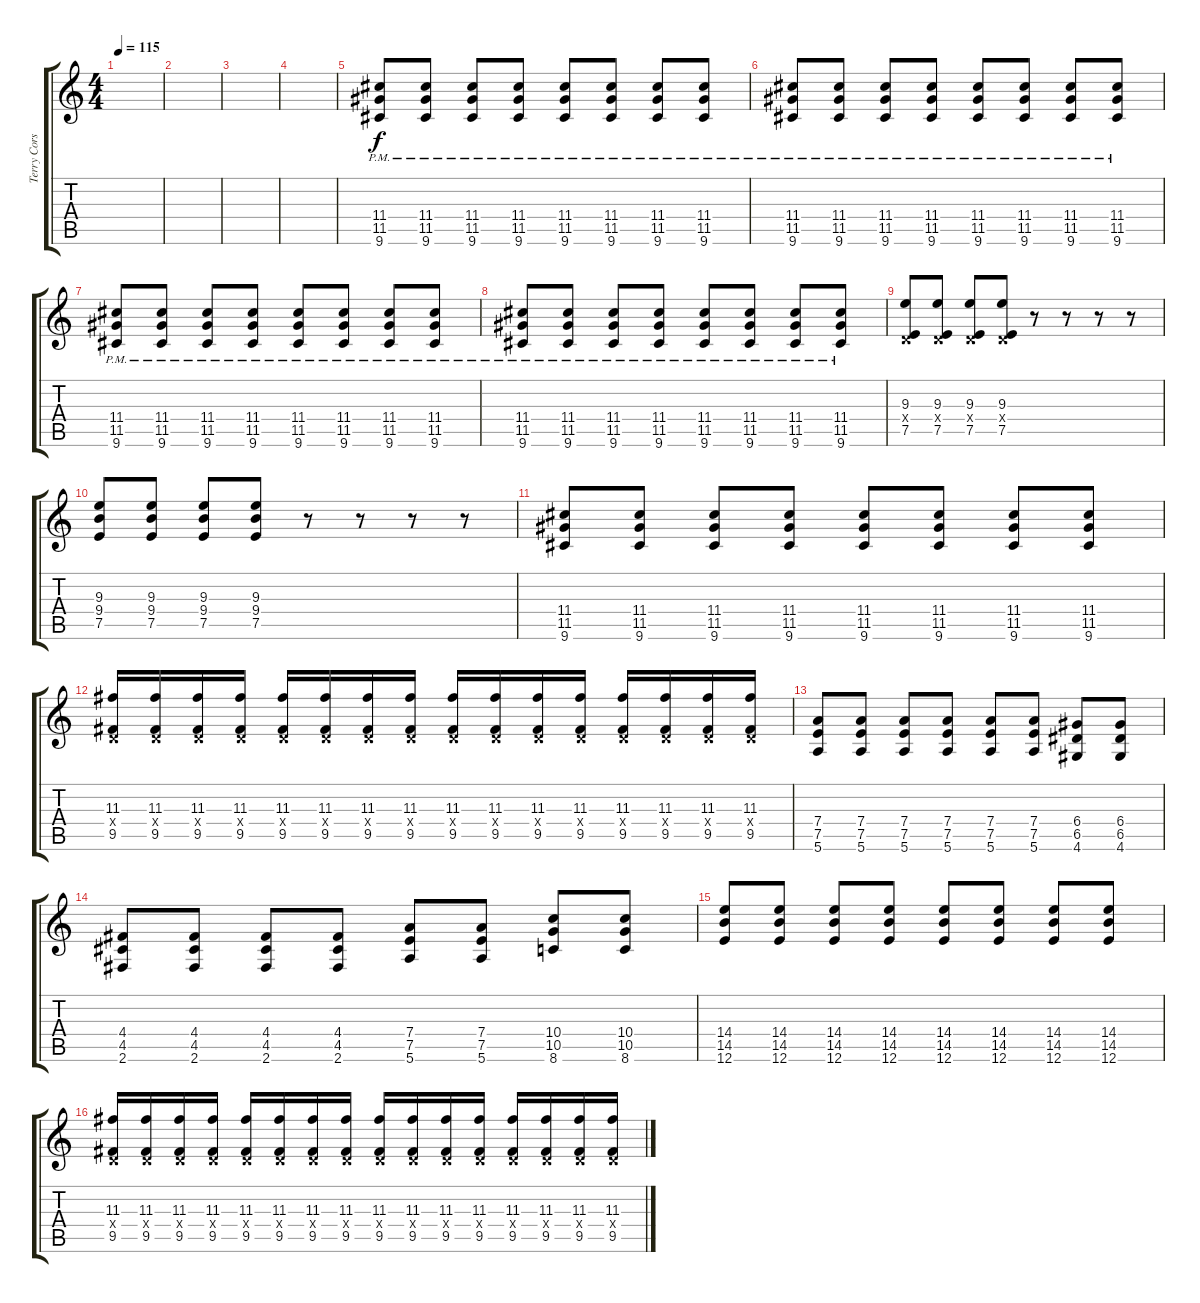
\track ("Terry Corso" "Terry Cors") {instrument overdrivenguitar}
\staff {score tabs}
\tuning (E4 B3 G3 D3 A2 E2) {hide}
\ts (4 4)
\tempo 115
\clef g2
\ks c
|
|
|
|
(11.4{pm} 11.5{pm} 9.6{pm}).8{instrument electricguitarmuted} (11.4{pm} 11.5{pm} 9.6{pm}).8 (11.4{pm} 11.5{pm} 9.6{pm}).8 (11.4{pm} 11.5{pm} 9.6{pm}).8 (11.4{pm} 11.5{pm} 9.6{pm}).8 (11.4{pm} 11.5{pm} 9.6{pm}).8 (11.4{pm} 11.5{pm} 9.6{pm}).8 (11.4{pm} 11.5{pm} 9.6{pm}).8 |
(11.4{pm} 11.5{pm} 9.6{pm}).8 (11.4{pm} 11.5{pm} 9.6{pm}).8 (11.4{pm} 11.5{pm} 9.6{pm}).8 (11.4{pm} 11.5{pm} 9.6{pm}).8 (11.4{pm} 11.5{pm} 9.6{pm}).8 (11.4{pm} 11.5{pm} 9.6{pm}).8 (11.4{pm} 11.5{pm} 9.6{pm}).8 (11.4{pm} 11.5{pm} 9.6{pm}).8 |
(11.4{pm} 11.5{pm} 9.6{pm}).8 (11.4{pm} 11.5{pm} 9.6{pm}).8 (11.4{pm} 11.5{pm} 9.6{pm}).8 (11.4{pm} 11.5{pm} 9.6{pm}).8 (11.4{pm} 11.5{pm} 9.6{pm}).8 (11.4{pm} 11.5{pm} 9.6{pm}).8 (11.4{pm} 11.5{pm} 9.6{pm}).8 (11.4{pm} 11.5{pm} 9.6{pm}).8 |
(11.4{pm} 11.5{pm} 9.6{pm}).8 (11.4{pm} 11.5{pm} 9.6{pm}).8 (11.4{pm} 11.5{pm} 9.6{pm}).8 (11.4{pm} 11.5{pm} 9.6{pm}).8 (11.4{pm} 11.5{pm} 9.6{pm}).8 (11.4{pm} 11.5{pm} 9.6{pm}).8 (11.4{pm} 11.5{pm} 9.6{pm}).8 (11.4{pm} 11.5{pm} 9.6{pm}).8 |
(9.3 0.4{x} 7.5).8{instrument distortionguitar} (9.3 0.4{x} 7.5).8 (9.3 0.4{x} 7.5).8 (9.3 0.4{x} 7.5).8 r.8 r.8 r.8 r.8 |
(9.3 9.4 7.5).8 (9.3 9.4 7.5).8 (9.3 9.4 7.5).8 (9.3 9.4 7.5).8 r.8 r.8 r.8 r.8 |
(11.4 11.5 9.6).8 (11.4 11.5 9.6).8 (11.4 11.5 9.6).8 (11.4 11.5 9.6).8 (11.4 11.5 9.6).8 (11.4 11.5 9.6).8 (11.4 11.5 9.6).8 (11.4 11.5 9.6).8 |
(11.3 0.4{x} 9.5).16 (11.3 0.4{x} 9.5).16 (11.3 0.4{x} 9.5).16 (11.3 0.4{x} 9.5).16 (11.3 0.4{x} 9.5).16 (11.3 0.4{x} 9.5).16 (11.3 0.4{x} 9.5).16 (11.3 0.4{x} 9.5).16 (11.3 0.4{x} 9.5).16 (11.3 0.4{x} 9.5).16 (11.3 0.4{x} 9.5).16 (11.3 0.4{x} 9.5).16 (11.3 0.4{x} 9.5).16 (11.3 0.4{x} 9.5).16 (11.3 0.4{x} 9.5).16 (11.3 0.4{x} 9.5).16 |
(7.4 7.5 5.6).8 (7.4 7.5 5.6).8 (7.4 7.5 5.6).8 (7.4 7.5 5.6).8 (7.4 7.5 5.6).8 (7.4 7.5 5.6).8 (6.4 6.5 4.6).8 (6.4 6.5 4.6).8 |
(4.4 4.5 2.6).8 (4.4 4.5 2.6).8 (4.4 4.5 2.6).8 (4.4 4.5 2.6).8 (7.4 7.5 5.6).8 (7.4 7.5 5.6).8 (10.4 10.5 8.6).8 (10.4 10.5 8.6).8 |
(14.4 14.5 12.6).8 (14.4 14.5 12.6).8 (14.4 14.5 12.6).8 (14.4 14.5 12.6).8 (14.4 14.5 12.6).8 (14.4 14.5 12.6).8 (14.4 14.5 12.6).8 (14.4 14.5 12.6).8 |
(11.3 0.4{x} 9.5).16 (11.3 0.4{x} 9.5).16 (11.3 0.4{x} 9.5).16 (11.3 0.4{x} 9.5).16 (11.3 0.4{x} 9.5).16 (11.3 0.4{x} 9.5).16 (11.3 0.4{x} 9.5).16 (11.3 0.4{x} 9.5).16 (11.3 0.4{x} 9.5).16 (11.3 0.4{x} 9.5).16 (11.3 0.4{x} 9.5).16 (11.3 0.4{x} 9.5).16 (11.3 0.4{x} 9.5).16 (11.3 0.4{x} 9.5).16 (11.3 0.4{x} 9.5).16 (11.3 0.4{x} 9.5).16
